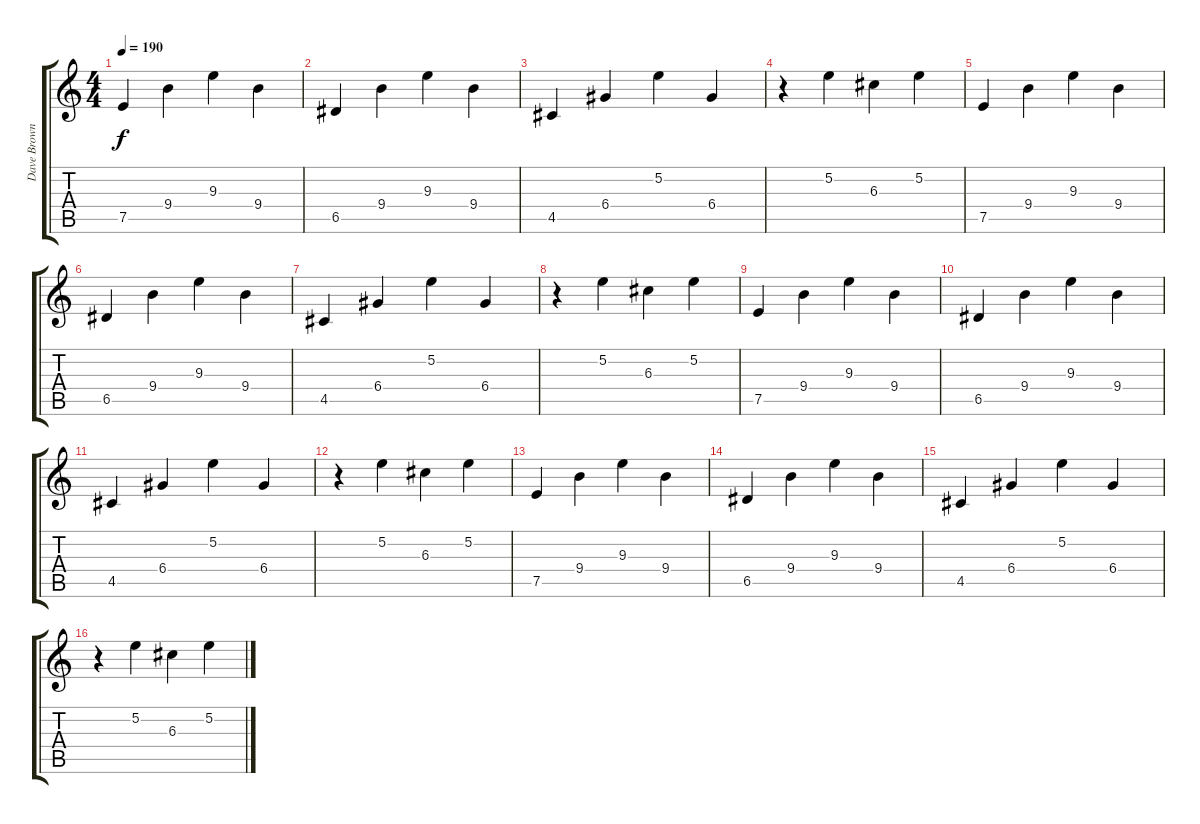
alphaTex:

\track ("Dave Brownsound" "Dave Brown") {instrument distortionguitar}
\staff {score tabs}
\tuning (E4 B3 G3 D3 A2 E2) {hide}
\ts (4 4)
\tempo 190
\clef g2
\ks c
7.5.4{dy f instrument electricguitarclean} 9.4.4 9.3.4 9.4.4 |
6.5.4 9.4.4 9.3.4 9.4.4 |
4.5.4 6.4.4 5.2.4 6.4.4 |
r.4 5.2.4 6.3.4 5.2.4 |
7.5.4 9.4.4 9.3.4 9.4.4 |
6.5.4 9.4.4 9.3.4 9.4.4 |
4.5.4 6.4.4 5.2.4 6.4.4 |
r.4 5.2.4 6.3.4 5.2.4 |
7.5.4 9.4.4 9.3.4 9.4.4 |
6.5.4 9.4.4 9.3.4 9.4.4 |
4.5.4 6.4.4 5.2.4 6.4.4 |
r.4 5.2.4 6.3.4 5.2.4 |
7.5.4 9.4.4 9.3.4 9.4.4 |
6.5.4 9.4.4 9.3.4 9.4.4 |
4.5.4 6.4.4 5.2.4 6.4.4 |
r.4 5.2.4 6.3.4 5.2.4
